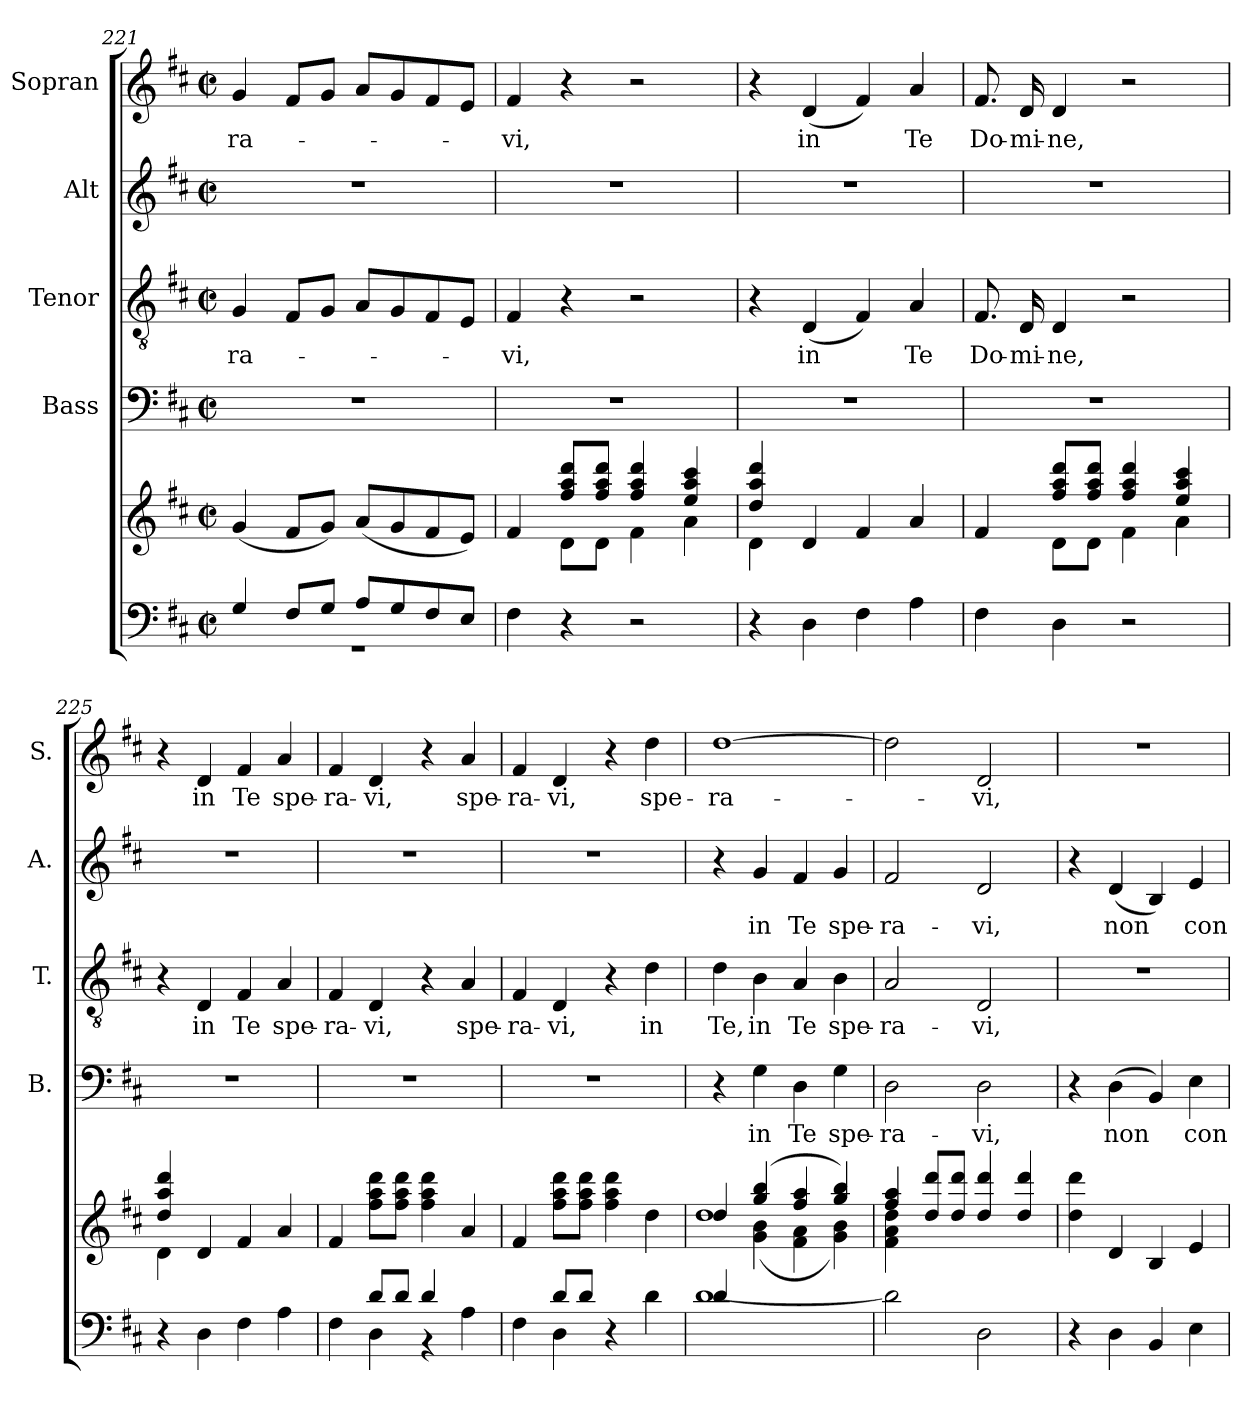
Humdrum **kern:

**kern	**kern	**kern	**text	**kern	**text	**kern	**text	**kern	**text
*part5	*part5	*part4	*part4	*part3	*part3	*part2	*part2	*part1	*part1
*staff6	*staff5	*staff4	*staff4	*staff3	*staff3	*staff2	*staff2	*staff1	*staff1
*	*	*I"Bass	*	*I"Tenor	*	*I"Alt	*	*I"Sopran	*
*	*	*I'B.	*	*I'T.	*	*I'A.	*	*I'S.	*
!!LO:LB:g=z
*clefF4	*clefG2	*clefF4	*	*clefGv2	*	*clefG2	*	*clefG2	*
*k[f#c#]	*k[f#c#]	*k[f#c#]	*	*k[f#c#]	*	*k[f#c#]	*	*k[f#c#]	*
*D:	*D:	*D:	*	*D:	*	*D:	*	*D:	*
*M2/2	*M2/2	*M2/2	*	*M2/2	*	*M2/2	*	*M2/2	*
*met(c|)	*met(c|)	*met(c|)	*	*met(c|)	*	*met(c|)	*	*met(c|)	*
=221	=221	=221	=221	=221	=221	=221	=221	=221	=221
*^	*	*	*	*	*	*	*	*	*
!	!	!	!	!	!	!LO:LY:b	!	!	!	!LO:LY:b
4G/	1rGG	(<4g/	1r	.	4G/	-ra-	1r	.	4g/	-ra-
8F#/L	.	8f#/L	.	.	8F#/L	.	.	.	8f#/L	.
8G/J	.	8g/J)	.	.	8G/J	.	.	.	8g/J	.
8A/L	.	(<8a/L	.	.	8A/L	.	.	.	8a/L	.
8G/	.	8g/	.	.	8G/	.	.	.	8g/	.
8F#/	.	8f#/	.	.	8F#/	.	.	.	8f#/	.
8E/J	.	8e/J)	.	.	8E/J	.	.	.	8e/J	.
*v	*v	*	*	*	*	*	*	*	*	*
=222	=222	=222	=222	=222	=222	=222	=222	=222	=222
*	*^	*	*	*	*	*	*	*	*
!	!	!	!	!	!	!LO:LY:b	!	!	!	!LO:LY:b
4F#\	4f#/	4ryy	1r	.	4F#/	-vi,	1r	.	4f#/	-vi,
4r	8ff#/ 8aa/ 8ddd/L	8d\L	.	.	4r	.	.	.	4r	.
.	8ff#/ 8aa/ 8ddd/J	8d\J	.	.	.	.	.	.	.	.
2r	4ff#/ 4aa/ 4ddd/	4f#\	.	.	2r	.	.	.	2r	.
.	4ee/ 4aa/ 4ccc#/	4a\	.	.	.	.	.	.	.	.
=223	=223	=223	=223	=223	=223	=223	=223	=223	=223	=223
4r	4dd/ 4aa/ 4ddd/	4d\	1r	.	4r	.	1r	.	4r	.
!	!	!	!	!	!	!LO:LY:b	!	!	!	!LO:LY:b
4D\	4d/	2.ryy	.	.	(<4D/	in	.	.	(<4d/	in
4F#\	4f#/	.	.	.	4F#/)	.	.	.	4f#/)	.
!	!	!	!	!	!	!LO:LY:b	!	!	!	!LO:LY:b
4A\	4a/	.	.	.	4A/	Te	.	.	4a/	Te
=224	=224	=224	=224	=224	=224	=224	=224	=224	=224	=224
!	!	!	!	!	!	!LO:LY:b	!	!	!	!LO:LY:b
4F#\	4f#/	4ryy	1r	.	8.F#/	Do-	1r	.	8.f#/	Do-
!	!	!	!	!	!	!LO:LY:b	!	!	!	!LO:LY:b
.	.	.	.	.	16D/	-mi-	.	.	16d/	-mi-
!	!	!	!	!	!	!LO:LY:b	!	!	!	!LO:LY:b
4D\	8ff#/ 8aa/ 8ddd/L	8d\L	.	.	4D/	-ne,	.	.	4d/	-ne,
.	8ff#/ 8aa/ 8ddd/J	8d\J	.	.	.	.	.	.	.	.
2r	4ff#/ 4aa/ 4ddd/	4f#\	.	.	2r	.	.	.	2r	.
.	4ee/ 4aa/ 4ccc#/	4a\	.	.	.	.	.	.	.	.
=225	=225	=225	=225	=225	=225	=225	=225	=225	=225	=225
4r	4dd/ 4aa/ 4ddd/	4d\	1r	.	4r	.	1r	.	4r	.
!	!	!	!	!	!	!LO:LY:b	!	!	!	!LO:LY:b
4D\	4d/	2.ryy	.	.	4D/	in	.	.	4d/	in
!	!	!	!	!	!	!LO:LY:b	!	!	!	!LO:LY:b
4F#\	4f#/	.	.	.	4F#/	Te	.	.	4f#/	Te
!	!	!	!	!	!	!LO:LY:b	!	!	!	!LO:LY:b
4A\	4a/	.	.	.	4A/	spe-	.	.	4a/	spe-
*	*v	*v	*	*	*	*	*	*	*	*
=226	=226	=226	=226	=226	=226	=226	=226	=226	=226
*^	*	*	*	*	*	*	*	*	*
!	!	!	!	!	!	!LO:LY:b	!	!	!	!LO:LY:b
4ryy	4F#\	4f#/	1r	.	4F#/	-ra-	1r	.	4f#/	-ra-
!	!	!	!	!	!	!LO:LY:b	!	!	!	!LO:LY:b
8d/L	4D\	8ff#\ 8aa\ 8ddd\L	.	.	4D/	-vi,	.	.	4d/	-vi,
8d/J	.	8ff#\ 8aa\ 8ddd\J	.	.	.	.	.	.	.	.
4d/	4r	4ff#\ 4aa\ 4ddd\	.	.	4r	.	.	.	4r	.
!	!	!	!	!	!	!LO:LY:b	!	!	!	!LO:LY:b
4ryy	4A\	4a/	.	.	4A/	spe-	.	.	4a/	spe-
!!LO:PB:g=z
=227	=227	=227	=227	=227	=227	=227	=227	=227	=227	=227
!	!	!	!	!	!	!LO:LY:b	!	!	!	!LO:LY:b
4ryy	4F#\	4f#/	1r	.	4F#/	-ra-	1r	.	4f#/	-ra-
!	!	!	!	!	!	!LO:LY:b	!	!	!	!LO:LY:b
8d/L	4D\	8ff#\ 8aa\ 8ddd\L	.	.	4D/	-vi,	.	.	4d/	-vi,
8d/J	.	8ff#\ 8aa\ 8ddd\J	.	.	.	.	.	.	.	.
2ryy	4r	4ff#\ 4aa\ 4ddd\	.	.	4r	.	.	.	4r	.
!	!	!	!	!	!	!LO:LY:b	!	!	!	!LO:LY:b
.	4d\	4dd\	.	.	4d\	in	.	.	4dd\	spe-
=228	=228	=228	=228	=228	=228	=228	=228	=228	=228	=228
*	*	*^	*	*	*	*	*	*	*	*
*	*	*	*^	*	*	*	*	*	*	*	*
!	!	!	!	!	!	!	!	!LO:LY:b	!	!	!	!LO:LY:b
4d/	[<1d	4dd/	4ryy	1dd	4r	.	4d\	Te,	4r	.	[1dd	-ra-
!	!	!	!	!	!	!LO:LY:b	!	!LO:LY:b	!	!LO:LY:b	!	!
2.ryy	.	(4gg/ 4bb/	(4g\ 4b\	.	4G\	in	4B\	in	4g/	in	.	.
!	!	!	!	!	!	!LO:LY:b	!	!LO:LY:b	!	!LO:LY:b	!	!
.	.	4ff#/ 4aa/	4f#\ 4a\	.	4D\	Te	4A/	Te	4f#/	Te	.	.
!	!	!	!	!	!	!LO:LY:b	!	!LO:LY:b	!	!LO:LY:b	!	!
.	.	4gg/ 4bb/)	4g\ 4b\)	.	4G\	spe-	4B\	spe-	4g/	spe-	.	.
*v	*v	*	*	*	*	*	*	*	*	*	*	*
*	*	*v	*v	*	*	*	*	*	*	*	*
=229	=229	=229	=229	=229	=229	=229	=229	=229	=229	=229
!	!	!	!	!LO:LY:b	!	!LO:LY:b	!	!LO:LY:b	!	!
2d\]	4ff#/ 4aa/	4f#\ 4a\ 4dd\	2D\	-ra-	2A/	-ra-	2f#/	-ra-	2dd\]	.
.	8dd/ 8ddd/L	2.ryy	.	.	.	.	.	.	.	.
.	8dd/ 8ddd/J	.	.	.	.	.	.	.	.	.
!	!	!	!	!LO:LY:b	!	!LO:LY:b	!	!LO:LY:b	!	!LO:LY:b
2D\	4dd/ 4ddd/	.	2D\	-vi,	2D/	-vi,	2d/	-vi,	2d/	-vi,
.	4dd/ 4ddd/	.	.	.	.	.	.	.	.	.
*	*v	*v	*	*	*	*	*	*	*	*
=230	=230	=230	=230	=230	=230	=230	=230	=230	=230
4r	4dd\ 4ddd\	4r	.	1r	.	4r	.	1r	.
!	!	!	!LO:LY:b	!	!	!	!LO:LY:b	!	!
4D\	4d/	(>4D\	non	.	.	(<4d/	non	.	.
4BB/	4B/	4BB/)	.	.	.	4B/)	.	.	.
!	!	!	!LO:LY:b	!	!	!	!LO:LY:b	!	!
4E\	4e/	4E\	con-	.	.	4e/	con-	.	.
=	=	=	=	=	=	=	=	=	=
*-	*-	*-	*-	*-	*-	*-	*-	*-	*-
